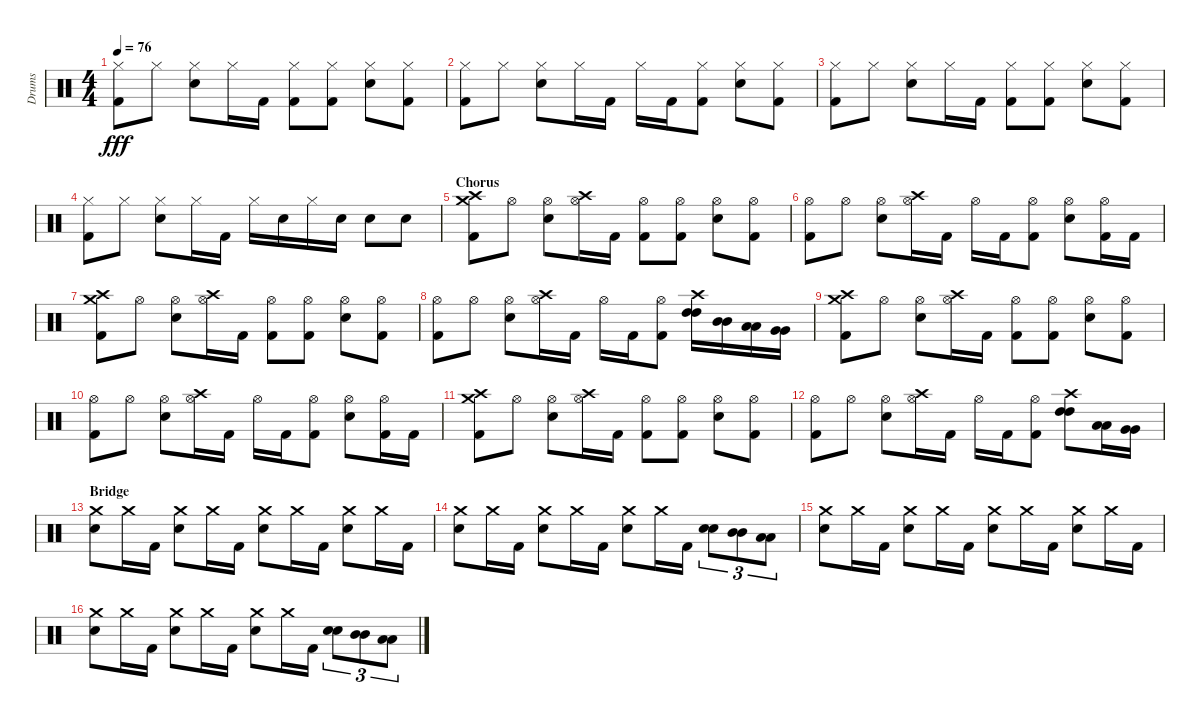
\track ("Drums" "Drums") {instrument percussion}
\staff {score}
\articulation defaults
\ts (4 4)
\tempo 76
\clef neutral
\ks c
("Hi-Hat (closed)" "Kick (hit) 2").8{dy fff} "Hi-Hat (closed)".8 ("Hi-Hat (closed)" "Electric Snare (hit)").8 "Hi-Hat (closed)".16 "Kick (hit) 2".16 ("Hi-Hat (closed)" "Kick (hit) 2").8 ("Hi-Hat (closed)" "Kick (hit) 2").8 ("Hi-Hat (closed)" "Electric Snare (hit)").8 ("Hi-Hat (closed)" "Kick (hit) 2").8 |
("Hi-Hat (closed)" "Kick (hit) 2").8 "Hi-Hat (closed)".8 ("Hi-Hat (closed)" "Electric Snare (hit)").8 "Hi-Hat (closed)".16 "Kick (hit) 2".16 "Hi-Hat (closed)".16 "Kick (hit) 2".16 ("Hi-Hat (closed)" "Kick (hit) 2").8 ("Hi-Hat (closed)" "Electric Snare (hit)").8 ("Hi-Hat (closed)" "Kick (hit) 2").8 |
("Hi-Hat (closed)" "Kick (hit) 2").8 "Hi-Hat (closed)".8 ("Hi-Hat (closed)" "Electric Snare (hit)").8 "Hi-Hat (closed)".16 "Kick (hit) 2".16 ("Hi-Hat (closed)" "Kick (hit) 2").8 ("Hi-Hat (closed)" "Kick (hit) 2").8 ("Hi-Hat (closed)" "Electric Snare (hit)").8 ("Hi-Hat (closed)" "Kick (hit) 2").8 |
("Hi-Hat (closed)" "Kick (hit) 2").8 "Hi-Hat (closed)".8 ("Hi-Hat (closed)" "Electric Snare (hit)").8 "Hi-Hat (closed)".16 "Kick (hit) 2".16 "Hi-Hat (closed)".16 "Electric Snare (hit)".16 "Hi-Hat (closed)".16 "Electric Snare (hit)".16 "Electric Snare (hit)".8 "Electric Snare (hit)".8 |
\section ("" "Chorus")
("Crash high (hit)" "Crash medium (hit)" "Kick (hit) 2").8 "Hi-Hat (open)".8 ("Hi-Hat (open)" "Electric Snare (hit)").8 ("Crash high (hit)" "Hi-Hat (open)").16 "Kick (hit) 2".16 ("Hi-Hat (open)" "Kick (hit) 2").8 ("Hi-Hat (open)" "Kick (hit) 2").8 ("Hi-Hat (open)" "Electric Snare (hit)").8 ("Hi-Hat (open)" "Kick (hit) 2").8 |
("Hi-Hat (open)" "Kick (hit) 2").8 "Hi-Hat (open)".8 ("Hi-Hat (open)" "Electric Snare (hit)").8 ("Crash high (hit)" "Hi-Hat (open)").16 "Kick (hit) 2".16 "Hi-Hat (open)".16 "Kick (hit) 2".16 ("Hi-Hat (open)" "Kick (hit) 2").8 ("Hi-Hat (open)" "Electric Snare (hit)").8 ("Hi-Hat (open)" "Kick (hit) 2").16 "Kick (hit) 2".16 |
("Crash high (hit)" "Crash medium (hit)" "Kick (hit) 2").8 "Hi-Hat (open)".8 ("Hi-Hat (open)" "Electric Snare (hit)").8 ("Crash high (hit)" "Hi-Hat (open)").16 "Kick (hit) 2".16 ("Hi-Hat (open)" "Kick (hit) 2").8 ("Hi-Hat (open)" "Kick (hit) 2").8 ("Hi-Hat (open)" "Electric Snare (hit)").8 ("Hi-Hat (open)" "Kick (hit) 2").8 |
("Hi-Hat (open)" "Kick (hit) 2").8 "Hi-Hat (open)".8 ("Hi-Hat (open)" "Electric Snare (hit)").8 ("Crash high (hit)" "Hi-Hat (open)").16 "Kick (hit) 2".16 "Hi-Hat (open)".16 "Kick (hit) 2".16 ("Hi-Hat (open)" "Kick (hit) 2").8 ("Crash high (hit)" "High Tom (hit)" "High Tom (hit)").16 ("Mid Tom (hit)" "Mid Tom (hit)").16 ("Low Tom (hit)" "Low Tom (hit)").16 ("Very Low Tom (hit)" "Very Low Tom (hit)").16 |
("Crash high (hit)" "Crash medium (hit)" "Kick (hit) 2").8 "Hi-Hat (open)".8 ("Hi-Hat (open)" "Electric Snare (hit)").8 ("Crash high (hit)" "Hi-Hat (open)").16 "Kick (hit) 2".16 ("Hi-Hat (open)" "Kick (hit) 2").8 ("Hi-Hat (open)" "Kick (hit) 2").8 ("Hi-Hat (open)" "Electric Snare (hit)").8 ("Hi-Hat (open)" "Kick (hit) 2").8 |
("Hi-Hat (open)" "Kick (hit) 2").8 "Hi-Hat (open)".8 ("Hi-Hat (open)" "Electric Snare (hit)").8 ("Crash high (hit)" "Hi-Hat (open)").16 "Kick (hit) 2".16 "Hi-Hat (open)".16 "Kick (hit) 2".16 ("Hi-Hat (open)" "Kick (hit) 2").8 ("Hi-Hat (open)" "Electric Snare (hit)").8 ("Hi-Hat (open)" "Kick (hit) 2").16 "Kick (hit) 2".16 |
("Crash high (hit)" "Crash medium (hit)" "Kick (hit) 2").8 "Hi-Hat (open)".8 ("Hi-Hat (open)" "Electric Snare (hit)").8 ("Crash high (hit)" "Hi-Hat (open)").16 "Kick (hit) 2".16 ("Hi-Hat (open)" "Kick (hit) 2").8 ("Hi-Hat (open)" "Kick (hit) 2").8 ("Hi-Hat (open)" "Electric Snare (hit)").8 ("Hi-Hat (open)" "Kick (hit) 2").8 |
("Hi-Hat (open)" "Kick (hit) 2").8 "Hi-Hat (open)".8 ("Hi-Hat (open)" "Electric Snare (hit)").8 ("Crash high (hit)" "Hi-Hat (open)").16 "Kick (hit) 2".16 "Hi-Hat (open)".16 "Kick (hit) 2".16 ("Hi-Hat (open)" "Kick (hit) 2").8 ("Crash high (hit)" "High Tom (hit)" "High Tom (hit)").8 ("Low Tom (hit)" "Low Tom (hit)").16 ("Very Low Tom (hit)" "Very Low Tom (hit)").16 |
\section ("" "Bridge")
("Crash medium (hit)" "Electric Snare (hit)").8 "Crash medium (hit)".16 "Kick (hit) 2".16 ("Crash medium (hit)" "Electric Snare (hit)").8 "Crash medium (hit)".16 "Kick (hit) 2".16 ("Crash medium (hit)" "Electric Snare (hit)").8 "Crash medium (hit)".16 "Kick (hit) 2".16 ("Crash medium (hit)" "Electric Snare (hit)").8 "Crash medium (hit)".16 "Kick (hit) 2".16 |
("Crash medium (hit)" "Electric Snare (hit)").8 "Crash medium (hit)".16 "Kick (hit) 2".16 ("Crash medium (hit)" "Electric Snare (hit)").8 "Crash medium (hit)".16 "Kick (hit) 2".16 ("Crash medium (hit)" "Electric Snare (hit)").8 "Crash medium (hit)".16 "Kick (hit) 2".16 ("Electric Snare (hit)" "Electric Snare (hit)").8{tu (3 2)} ("Mid Tom (hit)" "Mid Tom (hit)").8{tu (3 2)} ("Low Tom (hit)" "Low Tom (hit)").8{tu (3 2)} |
("Crash medium (hit)" "Electric Snare (hit)").8 "Crash medium (hit)".16 "Kick (hit) 2".16 ("Crash medium (hit)" "Electric Snare (hit)").8 "Crash medium (hit)".16 "Kick (hit) 2".16 ("Crash medium (hit)" "Electric Snare (hit)").8 "Crash medium (hit)".16 "Kick (hit) 2".16 ("Crash medium (hit)" "Electric Snare (hit)").8 "Crash medium (hit)".16 "Kick (hit) 2".16 |
("Crash medium (hit)" "Electric Snare (hit)").8 "Crash medium (hit)".16 "Kick (hit) 2".16 ("Crash medium (hit)" "Electric Snare (hit)").8 "Crash medium (hit)".16 "Kick (hit) 2".16 ("Crash medium (hit)" "Electric Snare (hit)").8 "Crash medium (hit)".16 "Kick (hit) 2".16 ("Electric Snare (hit)" "Electric Snare (hit)").8{tu (3 2)} ("Mid Tom (hit)" "Mid Tom (hit)").8{tu (3 2)} ("Low Tom (hit)" "Low Tom (hit)").8{tu (3 2)}
